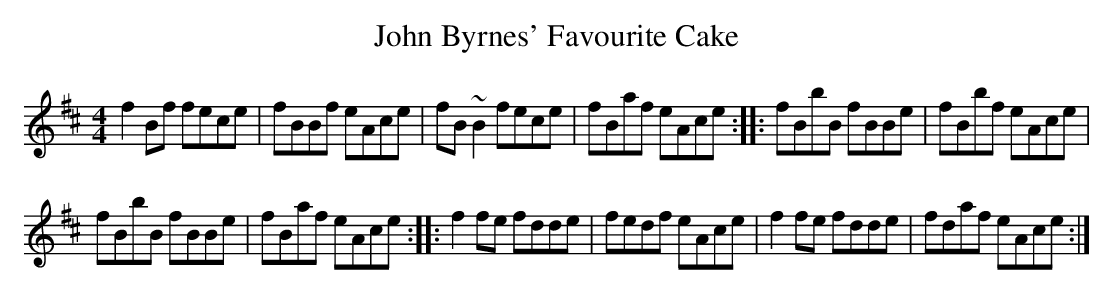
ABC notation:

X:1
T:John Byrnes' Favourite Cake
M:4/4
K:D
f2Bf fece | fBBf eAce | fB~B2 fece | fBaf eAce :: fBbB fBBe | fBbf eAce |
fBbB fBBe | fBaf eAce :: f2fe fdde | fedf eAce | f2fe fdde | fdaf eAce :|
